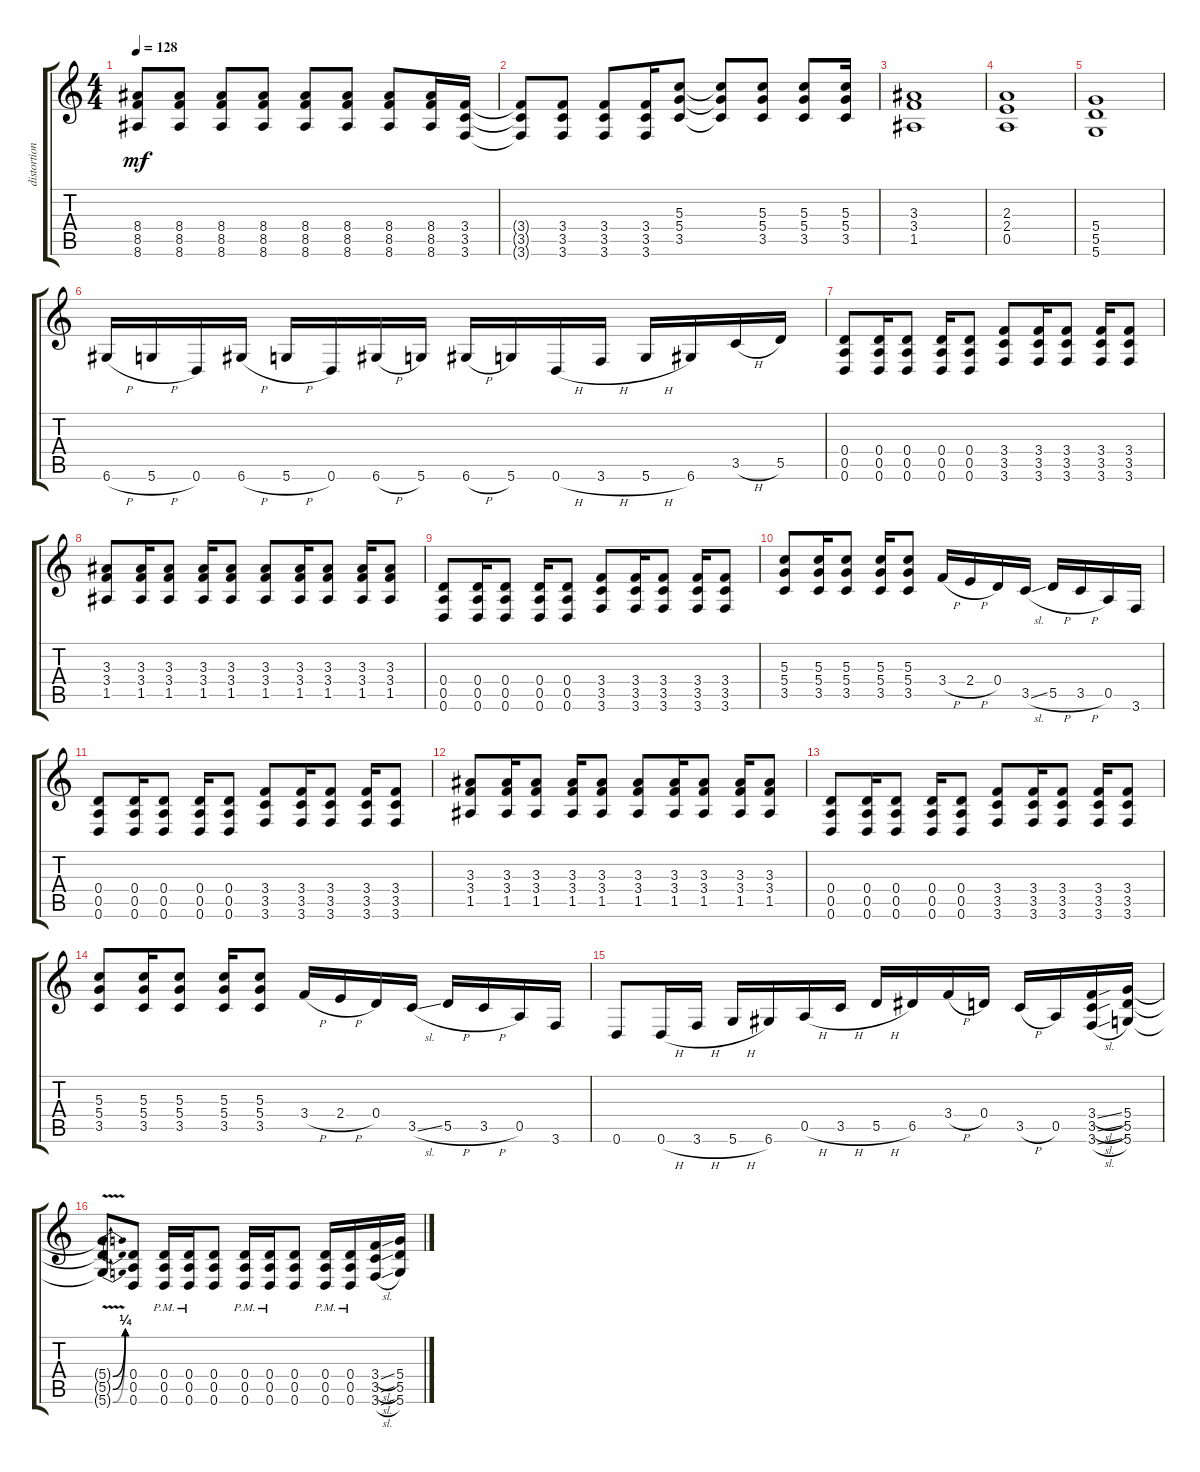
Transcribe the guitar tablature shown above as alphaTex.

\track ("distortion 1" "distortion") {instrument distortionguitar}
\staff {score tabs}
\tuning (E4 B3 G3 D3 A2 D2) {hide}
\ts (4 4)
\tempo 128
\clef g2
\ks c
(8.4{t} 8.5{t} 8.6{t}).8{dy mf} (8.4 8.5 8.6).8 (8.4 8.5 8.6).8 (8.4 8.5 8.6).8 (8.4 8.5 8.6).8 (8.4 8.5 8.6).8 (8.4 8.5 8.6).8 (8.4 8.5 8.6).16 (3.4 3.5 3.6).16 |
(3.4{t} 3.5{t} 3.6{t}).8 (3.4 3.5 3.6).8 (3.4 3.5 3.6).8 (3.4 3.5 3.6).16 (5.3 5.4 3.5).8 (5.3{t} 5.4{t} 3.5{t}).8 (5.3 5.4 3.5).8 (5.3 5.4 3.5).8 (5.3 5.4 3.5).16 |
(3.3 3.4 1.5).1 |
(2.3 2.4 0.5).1 |
(5.4 5.5 5.6).1 |
6.6{h}.16 5.6{h}.16 0.6.16 6.6{h}.16 5.6{h}.16 0.6.16 6.6{h}.16 5.6.16 6.6{h}.16 5.6.16 0.6{h}.16 3.6{h}.16 5.6{h}.16 6.6.16 3.5{h}.16 5.5.16 |
(0.4 0.5 0.6).8 (0.4 0.5 0.6).16 (0.4 0.5 0.6).8 (0.4 0.5 0.6).16 (0.4 0.5 0.6).8 (3.4 3.5 3.6).8 (3.4 3.5 3.6).16 (3.4 3.5 3.6).8 (3.4 3.5 3.6).16 (3.4 3.5 3.6).8 |
(3.3 3.4 1.5).8 (3.3 3.4 1.5).16 (3.3 3.4 1.5).8 (3.3 3.4 1.5).16 (3.3 3.4 1.5).8 (3.3 3.4 1.5).8 (3.3 3.4 1.5).16 (3.3 3.4 1.5).8 (3.3 3.4 1.5).16 (3.3 3.4 1.5).8 |
(0.4 0.5 0.6).8 (0.4 0.5 0.6).16 (0.4 0.5 0.6).8 (0.4 0.5 0.6).16 (0.4 0.5 0.6).8 (3.4 3.5 3.6).8 (3.4 3.5 3.6).16 (3.4 3.5 3.6).8 (3.4 3.5 3.6).16 (3.4 3.5 3.6).8 |
(5.3 5.4 3.5).8 (5.3 5.4 3.5).16 (5.3 5.4 3.5).8 (5.3 5.4 3.5).16 (5.3 5.4 3.5).8 3.4{h}.16 2.4{h}.16 0.4.16 3.5{sl}.16 5.5{h}.16 3.5{h}.16 0.5.16 3.6.16 |
(0.4 0.5 0.6).8 (0.4 0.5 0.6).16 (0.4 0.5 0.6).8 (0.4 0.5 0.6).16 (0.4 0.5 0.6).8 (3.4 3.5 3.6).8 (3.4 3.5 3.6).16 (3.4 3.5 3.6).8 (3.4 3.5 3.6).16 (3.4 3.5 3.6).8 |
(3.3 3.4 1.5).8 (3.3 3.4 1.5).16 (3.3 3.4 1.5).8 (3.3 3.4 1.5).16 (3.3 3.4 1.5).8 (3.3 3.4 1.5).8 (3.3 3.4 1.5).16 (3.3 3.4 1.5).8 (3.3 3.4 1.5).16 (3.3 3.4 1.5).8 |
(0.4 0.5 0.6).8 (0.4 0.5 0.6).16 (0.4 0.5 0.6).8 (0.4 0.5 0.6).16 (0.4 0.5 0.6).8 (3.4 3.5 3.6).8 (3.4 3.5 3.6).16 (3.4 3.5 3.6).8 (3.4 3.5 3.6).16 (3.4 3.5 3.6).8 |
(5.3 5.4 3.5).8 (5.3 5.4 3.5).16 (5.3 5.4 3.5).8 (5.3 5.4 3.5).16 (5.3 5.4 3.5).8 3.4{h}.16 2.4{h}.16 0.4.16 3.5{sl}.16 5.5{h}.16 3.5{h}.16 0.5.16 3.6.16 |
0.6.8 0.6{h}.16 3.6{h}.16 5.6{h}.16 6.6.16 0.5{h}.16 3.5{h}.16 5.5{h}.16 6.5.16 3.4{h}.16 0.4.16 3.5{h}.16 0.5.16 (3.4{sl} 3.5{sl} 3.6{sl}).16 (5.4 5.5 5.6).16 |
(5.4{be (bend 0 0 60 1) v t} 5.5{be (bend 0 0 60 1) t} 5.6{be (bend 0 0 60 1) t}).8 (0.4 0.5 0.6).8 (0.4{pm} 0.5{pm} 0.6{pm}).16 (0.4{pm} 0.5{pm} 0.6{pm}).16 (0.4 0.5 0.6).8 (0.4{pm} 0.5{pm} 0.6{pm}).16 (0.4{pm} 0.5{pm} 0.6{pm}).16 (0.4 0.5 0.6).8 (0.4{pm} 0.5{pm} 0.6{pm}).16 (0.4{pm} 0.5{pm} 0.6{pm}).16 (3.4{sl} 3.5{sl} 3.6{sl}).16 (5.4 5.5 5.6).16
